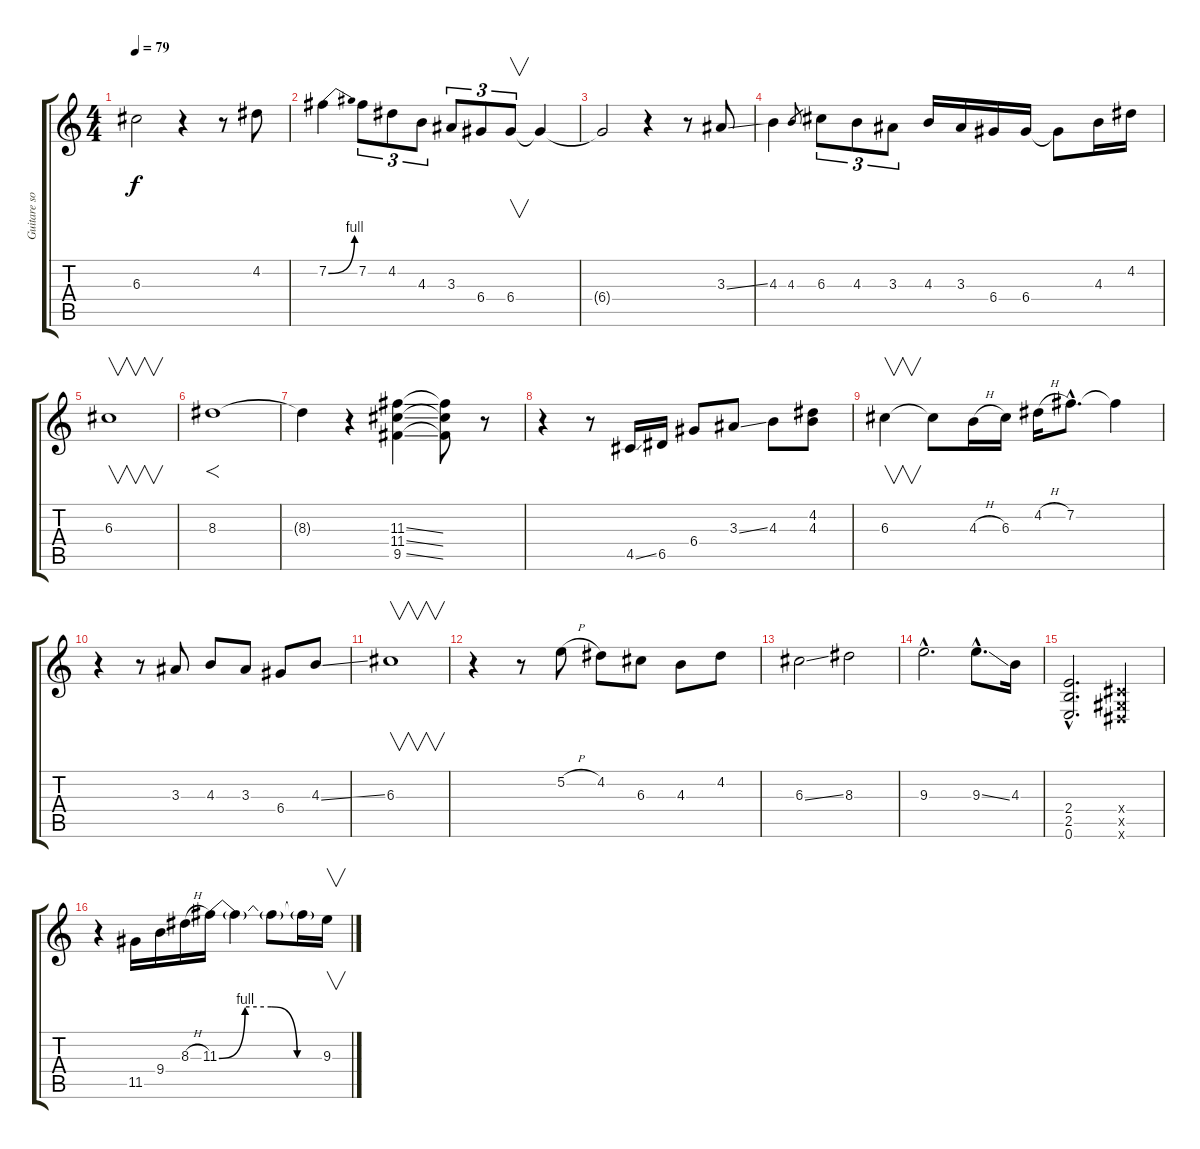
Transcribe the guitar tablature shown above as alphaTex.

\track ("Guitare solo" "Guitare so") {instrument distortionguitar}
\staff {score tabs}
\tuning (E4 B3 G3 D3 A2 E2) {hide}
\ts (4 4)
\tempo 79
\clef g2
\ks c
6.3.2{dy f} r.4 r.8 4.2.8 |
7.2{be (bend 0 0 60 4)}.4 7.2.8{tu (3 2)} 4.2.8{tu (3 2)} 4.3.8{tu (3 2)} 3.3.8{tu (3 2)} 6.4.8{tu (3 2)} 6.4.8{v tu (3 2)} 6.4{t}.4 |
6.4{t}.2 r.4 r.8 3.3{ss}.8 |
4.3.4 4.3.8{gr} 6.3.8{tu (3 2)} 4.3.8{tu (3 2)} 3.3.8{tu (3 2)} 4.3.16 3.3.16 6.4.16 6.4.16 6.4{t}.8 4.3.16 4.2.16 |
6.3.1{v} |
8.3.1{f} |
8.3{t}.4 r.4 (11.3{ss} 11.4{ss} 9.5{ss}).4 (11.3{t} 11.4{t} 9.5{t}).8 r.8 |
r.4 r.8 4.5{ss}.16 6.5.16 6.4.8 3.3{ss}.8 4.3.8 (4.2 4.3).8 |
6.3.4{v} 6.3{t}.8 4.3{h}.16 6.3.16 4.2{h}.16 7.2{hac}.8{d} 7.2{t}.4 |
r.4 r.8 3.3.8 4.3.8 3.3.8 6.4.8 4.3{ss}.8 |
6.3.1{v} |
r.4 r.8 5.2{h}.8 4.2.8 6.3.8 4.3.8 4.2.8 |
6.3{ss}.2 8.3.2 |
9.3{hac}.2{d} 9.3{ss hac}.8{d} 4.3.16 |
(2.4{hac} 2.5{hac} 0.6{hac}).2{d} (-1.4{x} -1.5{x} -1.6{x}).4 |
r.4 11.5.16 9.4.16 8.3{h}.16 11.3{be (custom 0 0 15 4 30 4 45 0 60 0)}.16 11.3{t}.4 11.3{t}.8 11.3{t}.16 9.3.16{v}
